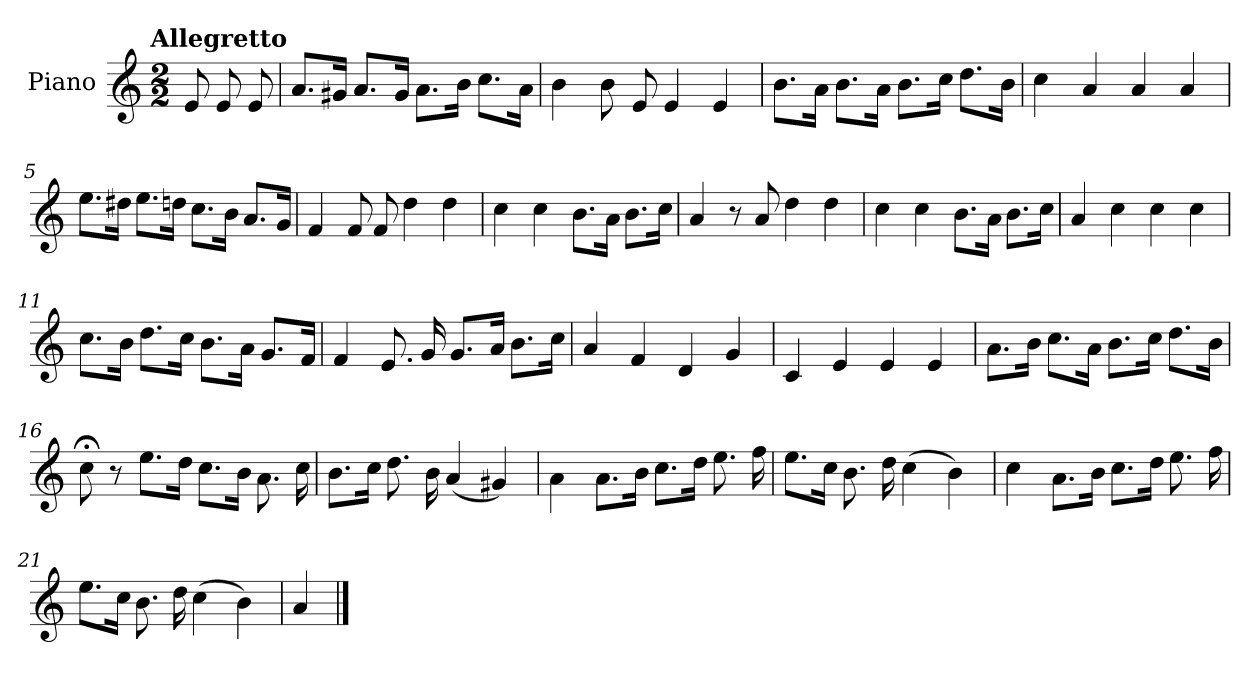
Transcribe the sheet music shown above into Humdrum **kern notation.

**kern
*part1
*staff1
*I"Piano
*I'Pno.
*clefG2
*k[]
!!LO:TX:omd:t=Allegretto
*M2/2
*MM116
=
8e/
8e/
8e/
=1
8.a/L
16g#X/Jk
8.a/L
16g#/Jk
8.a\L
16b\Jk
8.cc\L
16a\Jk
=2
4b\
8b\
8e/
4e/
4e/
=3
8.b\L
16a\Jk
8.b\L
16a\Jk
8.b\L
16cc\Jk
8.dd\L
16b\Jk
!!LO:LB:g=z
=4
4cc\
4a/
4a/
4a/
=5
8.ee\L
16dd#X\Jk
8.ee\L
16ddn\Jk
8.cc\L
16b\Jk
8.a/L
16g/Jk
=6
4f/
8f/
8f/
4dd\
4dd\
=7
4cc\
4cc\
8.b\L
16a\Jk
8.b\L
16cc\Jk
!!LO:LB:g=z
=8
4a/
8r
8a/
4dd\
4dd\
=9
4cc\
4cc\
8.b\L
16a\Jk
8.b\L
16cc\Jk
=10
4a/
4cc\
4cc\
4cc\
=11
8.cc\L
16b\Jk
8.dd\L
16cc\Jk
8.b\L
16a\Jk
8.g/L
16f/Jk
=12
4f/
8.e/
16g/
8.g/L
16a/Jk
8.b\L
16cc\Jk
!!LO:LB:g=z
=13
4a/
4f/
4d/
4g/
=14
4c/
4e/
4e/
4e/
=15
8.a\L
16b\Jk
8.cc\L
16a\Jk
8.b\L
16cc\Jk
8.dd\L
16b\Jk
=16
8cc;<\
8r
8.ee\L
16dd\Jk
8.cc\L
16b\Jk
8.a\
16cc\
=17
8.b\L
16cc\Jk
8.dd\
16b\
(<4a/
4g#X/)
!!LO:LB:g=z
=18
4a\
8.a\L
16b\Jk
8.cc\L
16dd\Jk
8.ee\
16ff\
=19
8.ee\L
16cc\Jk
8.b\
16dd\
(>4cc\
4b\)
=20
4cc\
8.a\L
16b\Jk
8.cc\L
16dd\Jk
8.ee\
16ff\
=21
8.ee\L
16cc\Jk
8.b\
16dd\
(>4cc\
4b\)
=22
4a/
==
*-
